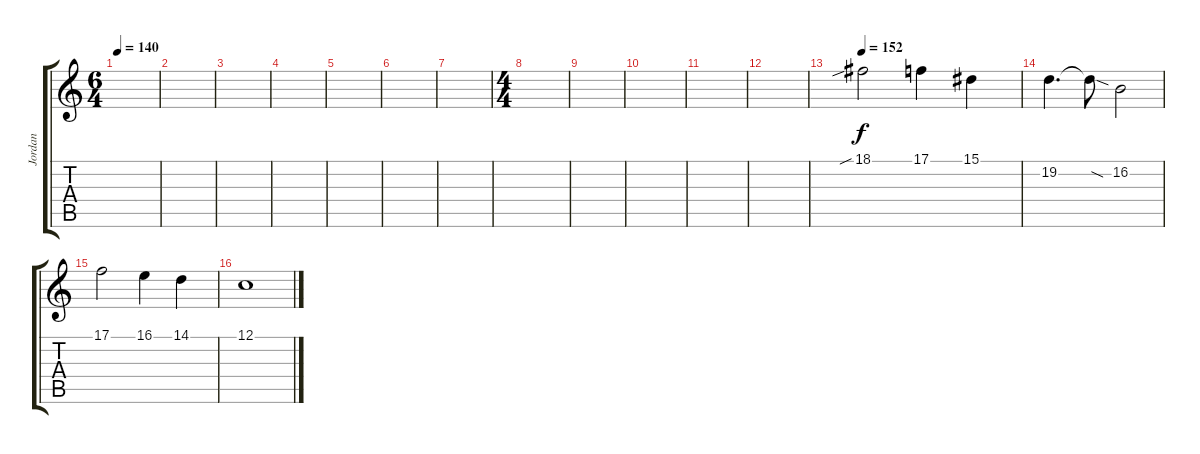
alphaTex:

\track ("Jordan" "Jordan") {instrument stringensemble1}
\staff {score tabs}
\tuning (C4 G3 Eb3 Bb2 F2 C2) {hide}
\ts (6 4)
\tempo 140
\clef g2
\ks c
|
|
|
|
|
|
|
\ts (4 4)
|
|
|
|
|
\tempo 152
18.1{sib}.2{instrument stringensemble1} 17.1.4 15.1.4 |
19.2.4{d} 19.2{sod t}.8 16.2.2 |
17.1.2 16.1.4 14.1.4 |
12.1.1
